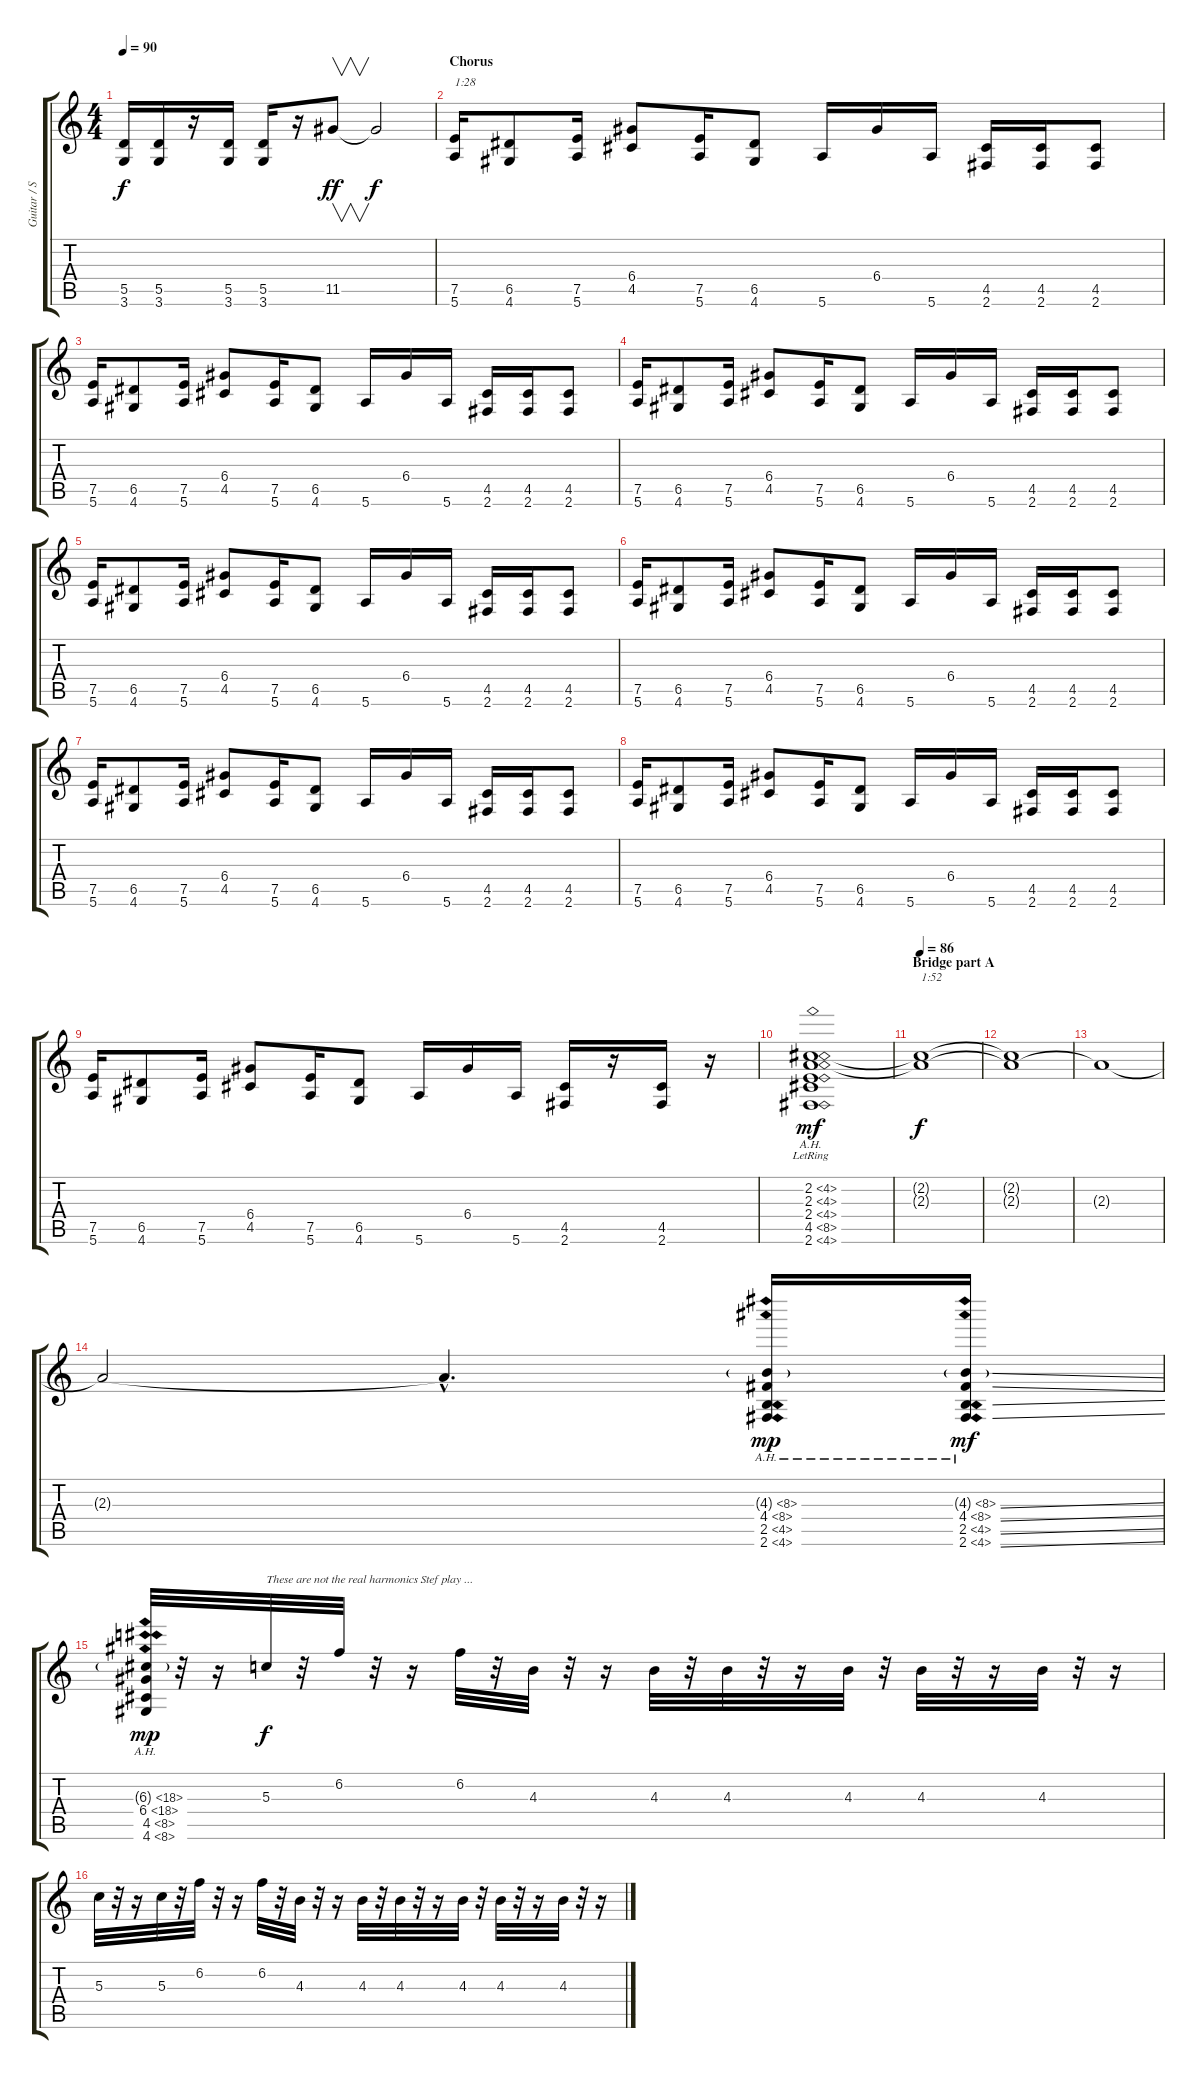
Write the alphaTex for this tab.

\track ("Guitar / Steph Carpenter" "Guitar / S") {instrument overdrivenguitar}
\staff {score tabs}
\tuning (E4 B3 G3 D3 A2 E2) {hide}
\ts (4 4)
\tempo 90
\clef g2
\ks c
(5.5 3.6).16{dy f instrument overdrivenguitar} (5.5 3.6).16 r.16 (5.5 3.6).16 (5.5 3.6).16 r.16 11.5.8{v dy ff} 11.5{t}.2{dy f} |
\section ("" "Chorus")
(7.5 5.6).16{txt "1:28"} (6.5 4.6).8 (7.5 5.6).16 (6.4 4.5).8 (7.5 5.6).16 (6.5 4.6).8 5.6.16 6.4.16 5.6.16 (4.5 2.6).16 (4.5 2.6).16 (4.5 2.6).8 |
(7.5 5.6).16 (6.5 4.6).8 (7.5 5.6).16 (6.4 4.5).8 (7.5 5.6).16 (6.5 4.6).8 5.6.16 6.4.16 5.6.16 (4.5 2.6).16 (4.5 2.6).16 (4.5 2.6).8 |
(7.5 5.6).16 (6.5 4.6).8 (7.5 5.6).16 (6.4 4.5).8 (7.5 5.6).16 (6.5 4.6).8 5.6.16 6.4.16 5.6.16 (4.5 2.6).16 (4.5 2.6).16 (4.5 2.6).8 |
(7.5 5.6).16 (6.5 4.6).8 (7.5 5.6).16 (6.4 4.5).8 (7.5 5.6).16 (6.5 4.6).8 5.6.16 6.4.16 5.6.16 (4.5 2.6).16 (4.5 2.6).16 (4.5 2.6).8 |
(7.5 5.6).16 (6.5 4.6).8 (7.5 5.6).16 (6.4 4.5).8 (7.5 5.6).16 (6.5 4.6).8 5.6.16 6.4.16 5.6.16 (4.5 2.6).16 (4.5 2.6).16 (4.5 2.6).8 |
(7.5 5.6).16 (6.5 4.6).8 (7.5 5.6).16 (6.4 4.5).8 (7.5 5.6).16 (6.5 4.6).8 5.6.16 6.4.16 5.6.16 (4.5 2.6).16 (4.5 2.6).16 (4.5 2.6).8 |
(7.5 5.6).16 (6.5 4.6).8 (7.5 5.6).16 (6.4 4.5).8 (7.5 5.6).16 (6.5 4.6).8 5.6.16 6.4.16 5.6.16 (4.5 2.6).16 (4.5 2.6).16 (4.5 2.6).8 |
(7.5 5.6).16 (6.5 4.6).8 (7.5 5.6).16 (6.4 4.5).8 (7.5 5.6).16 (6.5 4.6).8 5.6.16 6.4.16 5.6.16 (4.5 2.6).16 r.16 (4.5 2.6).16 r.16 |
(2.2{ah 2 lr} 2.3{ah 2 lr} 2.4{ah 2} 4.5{ah 4} 2.6{ah 2}).1{dy mf} |
\section ("" "Bridge part A")
\tempo 86
(2.2{t} 2.3{t}).1{txt "1:52" dy f} |
(2.2{t} 2.3{t}).1 |
2.3{t}.1 |
2.3{t}.2 2.3{hac t}.4{d} (4.3{ah 4 g} 4.4{ah 4} 2.5{ah 2} 2.6{ah 2}).16{dy mp} (4.3{ah 4 ss g} 4.4{ah 4 ss} 2.5{ah 2 ss} 2.6{ah 2 ss}).16{dy mf} |
(6.3{ah 12 g} 6.4{ah 12} 4.5{ah 4} 4.6{ah 4}).32{dy mp} r.32 r.16 5.3.32{txt "These are not the real harmonics Stef play ..." dy f volume 8 instrument guitarharmonics} r.32 6.2.32 r.32 r.16 6.2.32 r.32 4.3.32 r.32 r.16 4.3.32 r.32 4.3.32 r.32 r.16 4.3.32 r.32 4.3.32 r.32 r.16 4.3.32 r.32 r.16 |
5.3.32 r.32 r.16 5.3.32 r.32 6.2.32 r.32 r.16 6.2.32 r.32 4.3.32 r.32 r.16 4.3.32 r.32 4.3.32 r.32 r.16 4.3.32 r.32 4.3.32 r.32 r.16 4.3.32 r.32 r.16
